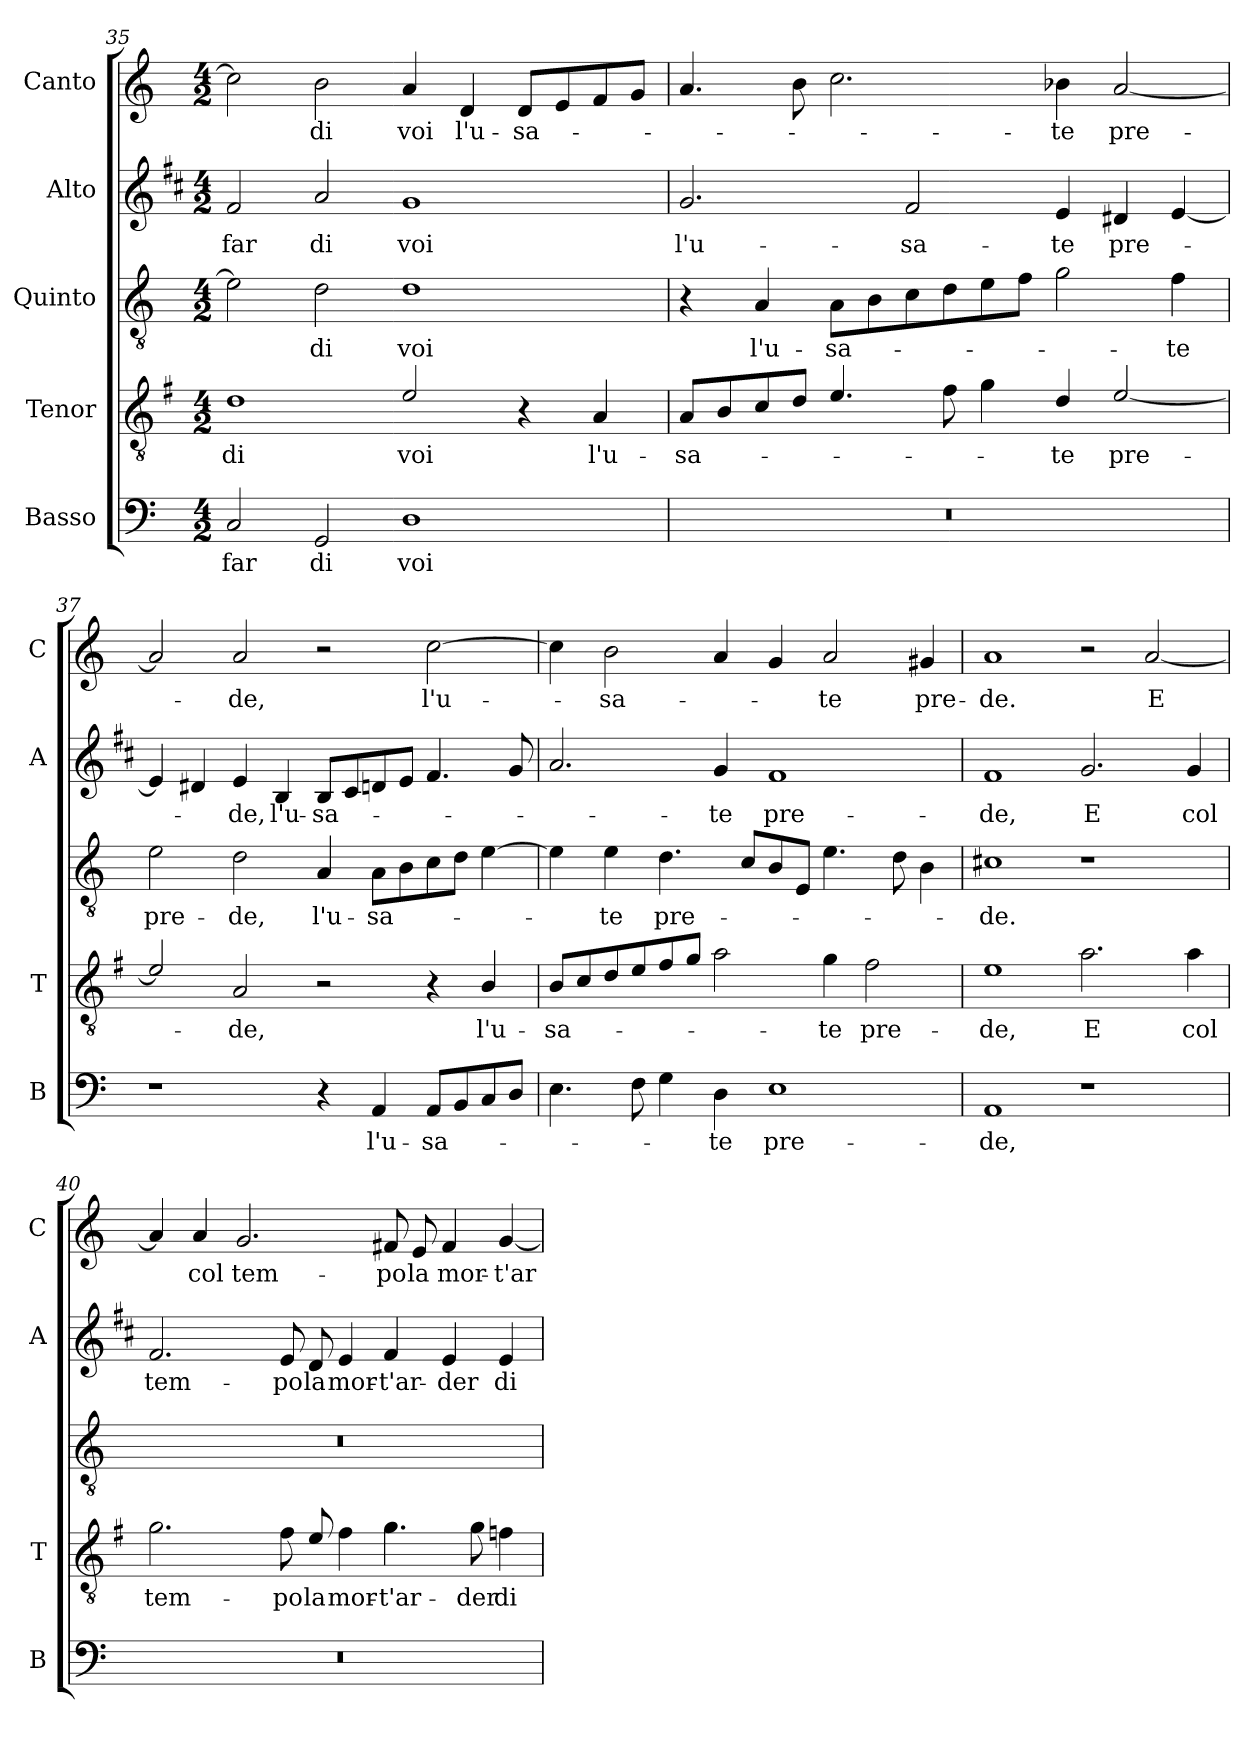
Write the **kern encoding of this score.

**kern	**text	**kern	**text	**kern	**text	**kern	**text	**kern	**text
*part5	*part5	*part4	*part4	*part3	*part3	*part2	*part2	*part1	*part1
*staff5	*staff5	*staff4	*staff4	*staff3	*staff3	*staff2	*staff2	*staff1	*staff1
*I"Basso	*	*I"Tenor	*	*I"Quinto	*	*I"Alto	*	*I"Canto	*
*I'B	*	*I'T	*	*	*	*I'A	*	*I'C	*
!!LO:LB:g=z
*clefF4	*	*clefGv2	*	*clefGv2	*	*clefG2	*	*clefG2	*
*	*	*ITrd4c7	*	*	*	*ITrd1c2	*	*	*
*k[]	*	*k[]	*	*k[]	*	*k[]	*	*k[]	*
*C:	*	*C:	*	*C:	*	*C:	*	*C:	*
*M4/2	*	*M4/2	*	*M4/2	*	*M4/2	*	*M4/2	*
=35	=35	=35	=35	=35	=35	=35	=35	=35	=35
!	!LO:LY:b	!	!LO:LY:b	!	!	!	!LO:LY:b	!	!
2C/	far	1G	di	2e\]	.	2e/	far	2cc\]	.
!	!LO:LY:b	!	!	!	!LO:LY:b	!	!LO:LY:b	!	!LO:LY:b
2GG/	di	.	.	2d\	di	2g/	di	2b\	di
!	!LO:LY:b	!	!LO:LY:b	!	!LO:LY:b	!	!LO:LY:b	!	!LO:LY:b
1D	voi	2A/	voi	1d	voi	1f	voi	4a/	voi
!	!	!	!	!	!	!	!	!	!LO:LY:b
.	.	.	.	.	.	.	.	4d/	l'u-
!	!	!	!	!	!	!	!	!	!LO:LY:b
.	.	4r	.	.	.	.	.	8d/L	-sa-
.	.	.	.	.	.	.	.	8e/	.
!	!	!	!LO:LY:b	!	!	!	!	!	!
.	.	4D/	l'u-	.	.	.	.	8f/	.
.	.	.	.	.	.	.	.	8g/J	.
=36	=36	=36	=36	=36	=36	=36	=36	=36	=36
!	!	!	!LO:LY:b	!	!	!	!LO:LY:b	!	!
0r	.	8D/L	-sa-	4r	.	2.f/	l'u-	4.a/	.
.	.	8E/	.	.	.	.	.	.	.
!	!	!	!	!	!LO:LY:b	!	!	!	!
.	.	8F/	.	4A/	l'u-	.	.	.	.
.	.	8G/J	.	.	.	.	.	8b\	.
!	!	!	!	!	!LO:LY:b	!	!	!	!
.	.	4.A/	.	8A\L	-sa-	.	.	2.cc\	.
.	.	.	.	8B\	.	.	.	.	.
!	!	!	!	!	!	!	!LO:LY:b	!	!
.	.	.	.	8c\	.	2e/	-sa-	.	.
.	.	8B\	.	8d\	.	.	.	.	.
.	.	4c\	.	8e\	.	.	.	.	.
.	.	.	.	8f\J	.	.	.	.	.
!	!	!	!LO:LY:b	!	!	!	!LO:LY:b	!	!LO:LY:b
.	.	4G/	-te	2g\	.	4d/	-te	4b-X\	-te
!	!	!	!LO:LY:b	!	!	!	!LO:LY:b	!	!LO:LY:b
.	.	[2A/	pre-	.	.	4c#X/	pre-	[2a/	pre-
!	!	!	!	!	!LO:LY:b	!	!	!	!
.	.	.	.	4f\	-te	[4d/	.	.	.
=37	=37	=37	=37	=37	=37	=37	=37	=37	=37
!	!	!	!	!	!LO:LY:b	!	!	!	!
1r	.	2A/]	.	2e\	pre-	4d/]	.	2a/]	.
.	.	.	.	.	.	4c#X/	.	.	.
!	!	!	!LO:LY:b	!	!LO:LY:b	!	!LO:LY:b	!	!LO:LY:b
.	.	2D/	-de,	2d\	-de,	4d/	-de,	2a/	-de,
!	!	!	!	!	!	!	!LO:LY:b	!	!
.	.	.	.	.	.	4A/	l'u-	.	.
!	!	!	!	!	!LO:LY:b	!	!LO:LY:b	!	!
4r	.	2r	.	4A/	l'u-	8A/L	-sa-	2r	.
.	.	.	.	.	.	8B/	.	.	.
!	!LO:LY:b	!	!	!	!LO:LY:b	!	!	!	!
4AA/	l'u-	.	.	8A\L	-sa-	8cn/	.	.	.
.	.	.	.	8B\	.	8d/J	.	.	.
!	!LO:LY:b	!	!	!	!	!	!	!	!LO:LY:b
8AA/L	-sa-	4r	.	8c\	.	4.e/	.	[2cc\	l'u-
8BB/	.	.	.	8d\J	.	.	.	.	.
!	!	!	!LO:LY:b	!	!	!	!	!	!
8C/	.	4E/	l'u-	[4e\	.	.	.	.	.
8D/J	.	.	.	.	.	8f/	.	.	.
=38	=38	=38	=38	=38	=38	=38	=38	=38	=38
!	!	!	!LO:LY:b	!	!	!	!	!	!
4.E\	.	8E/L	-sa-	4e\]	.	2.g/	.	4cc\]	.
.	.	8F/	.	.	.	.	.	.	.
!	!	!	!	!	!LO:LY:b	!	!	!	!LO:LY:b
.	.	8G/	.	4e\	-te	.	.	2b\	-sa-
8F\	.	8A/	.	.	.	.	.	.	.
!	!	!	!	!	!LO:LY:b	!	!	!	!
4G\	.	8B/	.	4.d\	pre-	.	.	.	.
.	.	8c/J	.	.	.	.	.	.	.
!	!LO:LY:b	!	!	!	!	!	!LO:LY:b	!	!
4D\	-te	2d\	.	.	.	4f/	-te	4a/	.
.	.	.	.	8c/L	.	.	.	.	.
!	!LO:LY:b	!	!	!	!	!	!LO:LY:b	!	!
1E	pre-	.	.	8B/	.	1e	pre-	4g/	.
.	.	.	.	8E/J	.	.	.	.	.
!	!	!	!LO:LY:b	!	!	!	!	!	!LO:LY:b
.	.	4c\	-te	4.e\	.	.	.	2a/	-te
!	!	!	!LO:LY:b	!	!	!	!	!	!
.	.	2B\	pre-	.	.	.	.	.	.
.	.	.	.	8d\	.	.	.	.	.
!	!	!	!	!	!	!	!	!	!LO:LY:b
.	.	.	.	4B\	.	.	.	4g#X/	pre-
!!LO:PB:g=z
=39	=39	=39	=39	=39	=39	=39	=39	=39	=39
!	!LO:LY:b	!	!LO:LY:b	!	!LO:LY:b	!	!LO:LY:b	!	!LO:LY:b
1AA	-de,	1A	-de,	1c#X	-de.	1e	-de,	1a	-de.
!	!	!	!LO:LY:b	!	!	!	!LO:LY:b	!	!
1r	.	2.d\	E	1r	.	2.f/	E	2r	.
!	!	!	!	!	!	!	!	!	!LO:LY:b
.	.	.	.	.	.	.	.	[2a/	E
!	!	!	!LO:LY:b	!	!	!	!LO:LY:b	!	!
.	.	4d\	col	.	.	4f/	col	.	.
=40	=40	=40	=40	=40	=40	=40	=40	=40	=40
!	!	!	!LO:LY:b	!	!	!	!LO:LY:b	!	!
0r	.	2.c\	tem-	0r	.	2.e/	tem-	4a/]	.
!	!	!	!	!	!	!	!	!	!LO:LY:b
.	.	.	.	.	.	.	.	4a/	col
!	!	!	!	!	!	!	!	!	!LO:LY:b
.	.	.	.	.	.	.	.	2.g/	tem-
!	!	!	!LO:LY:b	!	!	!	!LO:LY:b	!	!
.	.	8B\	-po	.	.	8d/	-po	.	.
!	!	!	!LO:LY:b	!	!	!	!LO:LY:b	!	!
.	.	8A/	la	.	.	8c/	la	.	.
!	!	!	!LO:LY:b	!	!	!	!LO:LY:b	!	!
.	.	4B\	mor-	.	.	4d/	mor-	.	.
!	!	!	!LO:LY:b	!	!	!	!LO:LY:b	!	!LO:LY:b
.	.	4.c\	-t'ar-	.	.	4e/	-t'ar-	8f#X/	-po
!	!	!	!	!	!	!	!	!	!LO:LY:b
.	.	.	.	.	.	.	.	8e/	la
!	!	!	!	!	!	!	!LO:LY:b	!	!LO:LY:b
.	.	.	.	.	.	4d/	-der	4f#/	mor-
!	!	!	!LO:LY:b	!	!	!	!	!	!
.	.	8c\	-der	.	.	.	.	.	.
!	!	!	!LO:LY:b	!	!	!	!LO:LY:b	!	!LO:LY:b
.	.	4B-X\	di	.	.	4d/	di	[4g/	-t'ar-
=	=	=	=	=	=	=	=	=	=
*-	*-	*-	*-	*-	*-	*-	*-	*-	*-
